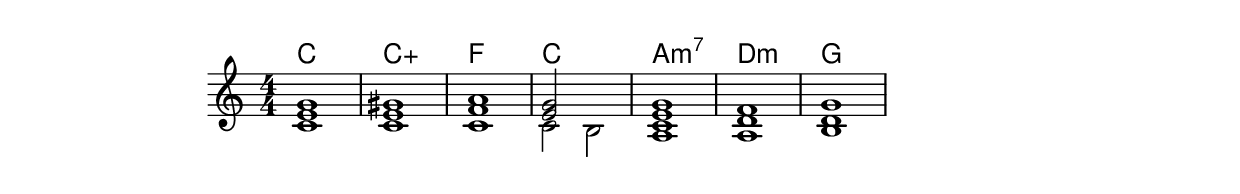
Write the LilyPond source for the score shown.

\version "2.24.4"
\include "../figure-preamble.ly"

{
	\numericTimeSignature
	\time 4/4

	\relative <<
		\chords {
			c1 c1:aug f1 c1 a1:min7 d1:m g1
 		}
		\new Voice = "melody" {
	 		\chordmode { c1 c1:aug f1/c }
			<<
				{ \voiceOne <e' g>2 }
				\new Voice { \voiceTwo c2 b2 }
			>>
		    \oneVoice
			\chordmode { a,1:min7 d1:m/a g1/b }
	  	}
	>>
}
